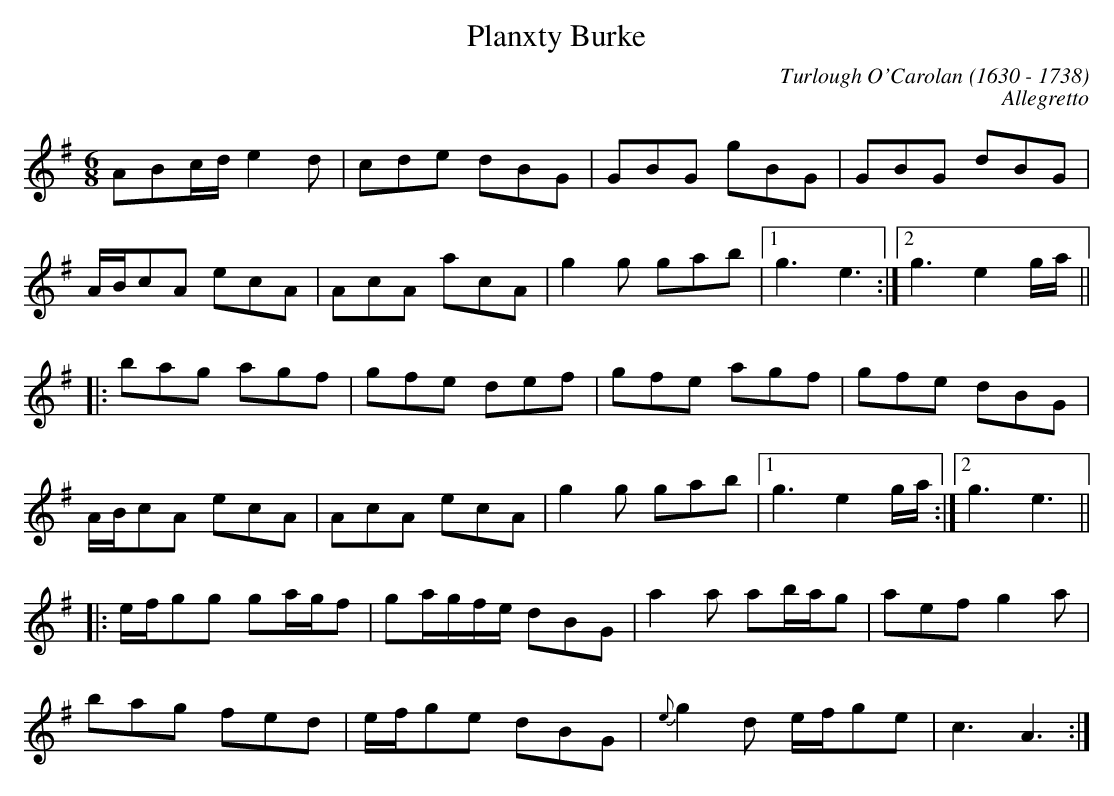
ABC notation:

X:1
T:Planxty Burke
C:Turlough O'Carolan (1630 - 1738)
C:Allegretto
M:6/8
L:1/8
K:G
ABc/2d/2 e2d|cde dBG|GBG gBG|GBG dBG|
A/2B/2cA ecA|AcA acA|g2g gab|[1g3e3:|[2g3e2g/2a/2||
|:bag agf|gfe def|gfe agf|gfe dBG|
A/2B/2cA ecA|AcA ecA|g2g gab|[1g3e2g/2a/2:|[2g3e3||
|:e/2f/2gg ga/2g/2f|ga/2g/2f/2e/2 dBG|a2a ab/2a/2g|aef g2a|
bag fed|e/2f/2ge dBG|{e}g2d e/2f/2ge|c3A3:|
